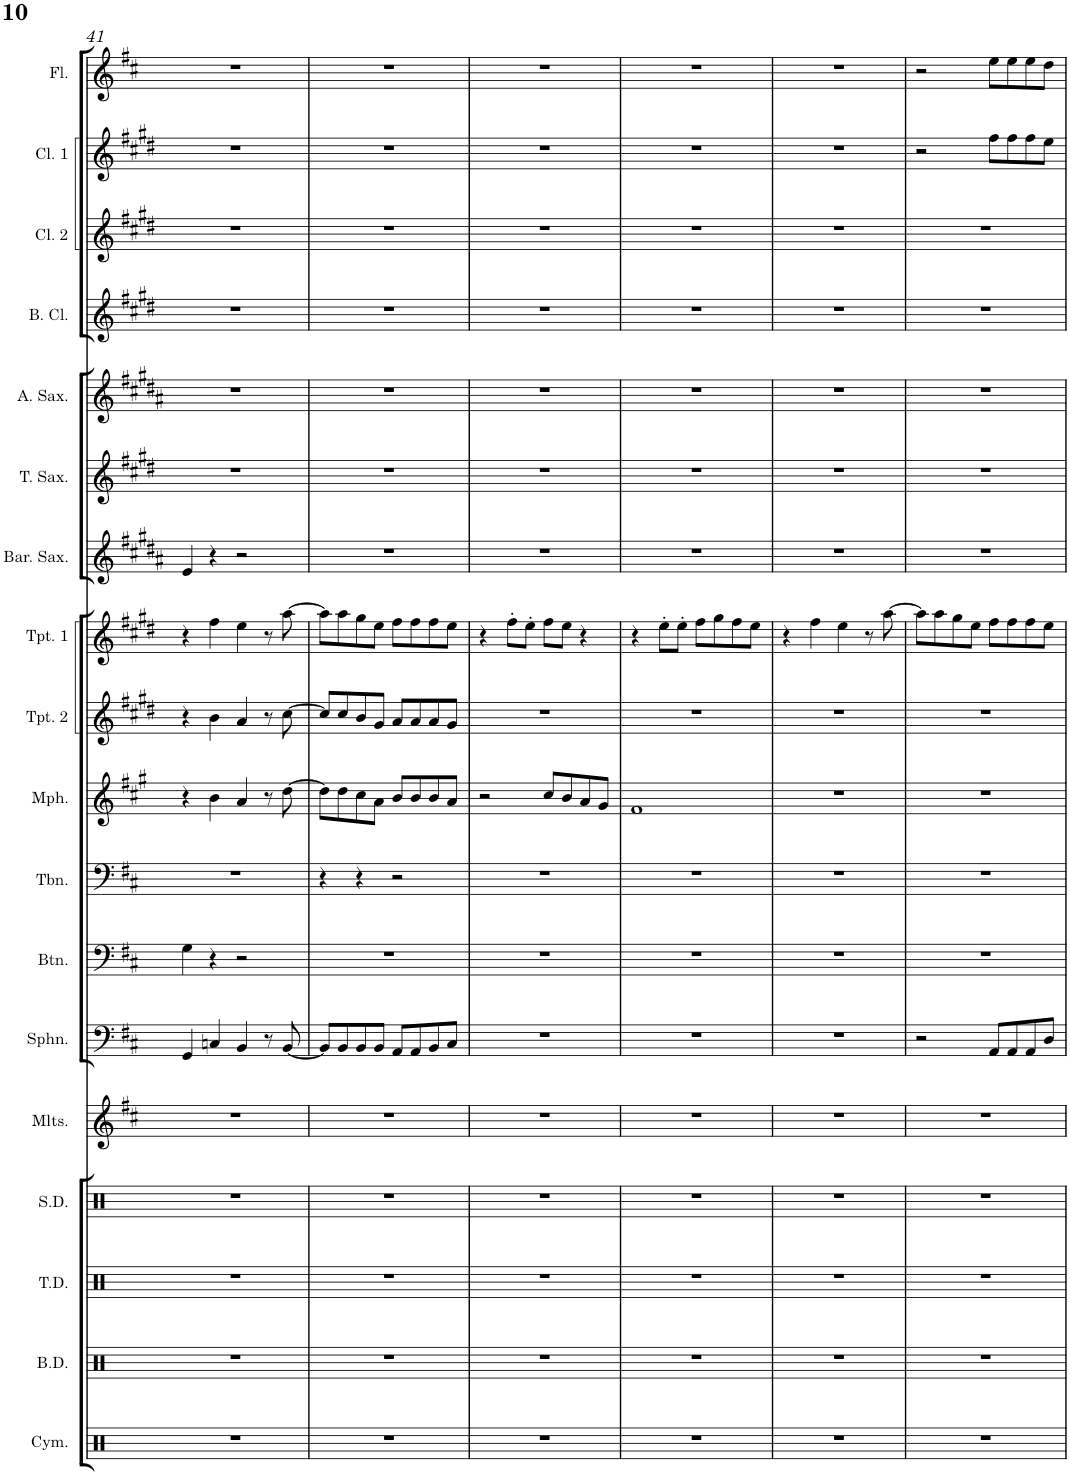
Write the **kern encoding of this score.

**kern	**kern	**kern	**kern	**kern	**kern	**kern	**kern	**kern	**kern	**kern	**kern	**kern	**kern	**kern	**kern	**kern	**kern
*part18	*part17	*part16	*part15	*part14	*part13	*part12	*part11	*part10	*part9	*part8	*part7	*part6	*part5	*part4	*part3	*part2	*part1
*staff18	*staff17	*staff16	*staff15	*staff14	*staff13	*staff12	*staff11	*staff10	*staff9	*staff8	*staff7	*staff6	*staff5	*staff4	*staff3	*staff2	*staff1
*I"Cymbals	*I"Bass Drums	*I"Tenor Drums	*I"Snare Drum	*I"Mallets	*I"Sousaphone	*I"Baritone	*I"Trombone	*I"Mellophone	*I"Trumpet 2	*I"Trumpet 1	*I"Baritone Sax	*I"Tenor Sax	*I"Alto Sax	*I"Bass Clarinet	*I"Clarinet 2	*I"Clarinet 1	*I"Flute
*I'Cym.	*I'B.D.	*I'T.D.	*I'S.D.	*I'Mlts.	*I'Sphn.	*I'Btn.	*I'Tbn.	*I'Mph.	*I'Tpt. 2	*I'Tpt. 1	*I'Bar. Sax.	*I'T. Sax.	*I'A. Sax.	*I'B. Cl.	*I'Cl. 2	*I'Cl. 1	*I'Fl.
!!LO:PB:g=z
*clefX	*clefX	*clefX	*clefX	*clefG2	*clefF4	*clefF4	*clefF4	*clefG2	*clefG2	*clefG2	*clefG2	*clefG2	*clefG2	*clefG2	*clefG2	*clefG2	*clefG2
*	*	*	*	*Trd-7c-12	*	*Trd4c7	*	*Trd4c7	*Trd1c2	*Trd1c2	*Trd12c21	*Trd8c14	*Trd5c9	*Trd8c14	*Trd1c2	*Trd1c2	*
*k[]	*k[]	*k[]	*k[]	*k[f#c#]	*k[f#c#]	*k[f#c#]	*k[f#c#]	*k[f#c#g#]	*k[f#c#g#d#]	*k[f#c#g#d#]	*k[f#c#g#d#a#]	*k[f#c#g#d#]	*k[f#c#g#d#a#]	*k[f#c#g#d#]	*k[f#c#g#d#]	*k[f#c#g#d#]	*k[f#c#]
*M4/4	*M4/4	*M4/4	*M4/4	*M4/4	*M4/4	*M4/4	*M4/4	*M4/4	*M4/4	*M4/4	*M4/4	*M4/4	*M4/4	*M4/4	*M4/4	*M4/4	*M4/4
=41	=41	=41	=41	=41	=41	=41	=41	=41	=41	=41	=41	=41	=41	=41	=41	=41	=41
1r	1r	1r	1r	1r	4GG/	4G\	1r	4r	4r	4r	4e/	1r	1r	1r	1r	1r	1r
.	.	.	.	.	4Cn/	4r	.	4b\	4b\	4ff#\	4r	.	.	.	.	.	.
.	.	.	.	.	4BB/	2r	.	4a/	4a/	4ee\	2r	.	.	.	.	.	.
.	.	.	.	.	8r	.	.	8r	8r	8r	.	.	.	.	.	.	.
.	.	.	.	.	[8BB/	.	.	[8dd\	[8cc#\	[8aa\	.	.	.	.	.	.	.
=42	=42	=42	=42	=42	=42	=42	=42	=42	=42	=42	=42	=42	=42	=42	=42	=42	=42
1r	1r	1r	1r	1r	8BB/L]	1r	4r	8dd\L]	8cc#/L]	8aa\L]	1r	1r	1r	1r	1r	1r	1r
.	.	.	.	.	8BB/	.	.	8dd\	8cc#/	8aa\	.	.	.	.	.	.	.
.	.	.	.	.	8BB/	.	4r	8cc#\	8b/	8gg#\	.	.	.	.	.	.	.
.	.	.	.	.	8BB/J	.	.	8a\J	8g#/J	8ee\J	.	.	.	.	.	.	.
.	.	.	.	.	8AA/L	.	2r	8b/L	8a/L	8ff#\L	.	.	.	.	.	.	.
.	.	.	.	.	8AA/	.	.	8b/	8a/	8ff#\	.	.	.	.	.	.	.
.	.	.	.	.	8BB/	.	.	8b/	8a/	8ff#\	.	.	.	.	.	.	.
.	.	.	.	.	8C#/J	.	.	8a/J	8g#/J	8ee\J	.	.	.	.	.	.	.
=43	=43	=43	=43	=43	=43	=43	=43	=43	=43	=43	=43	=43	=43	=43	=43	=43	=43
1r	1r	1r	1r	1r	1r	1r	1r	2r	1r	4r	1r	1r	1r	1r	1r	1r	1r
.	.	.	.	.	.	.	.	.	.	8ff#'\L	.	.	.	.	.	.	.
.	.	.	.	.	.	.	.	.	.	8ee'\J	.	.	.	.	.	.	.
.	.	.	.	.	.	.	.	8cc#/L	.	8ff#\L	.	.	.	.	.	.	.
.	.	.	.	.	.	.	.	8b/	.	8ee\J	.	.	.	.	.	.	.
.	.	.	.	.	.	.	.	8a/	.	4r	.	.	.	.	.	.	.
.	.	.	.	.	.	.	.	8g#/J	.	.	.	.	.	.	.	.	.
=44	=44	=44	=44	=44	=44	=44	=44	=44	=44	=44	=44	=44	=44	=44	=44	=44	=44
1r	1r	1r	1r	1r	1r	1r	1r	1f#	1r	4r	1r	1r	1r	1r	1r	1r	1r
.	.	.	.	.	.	.	.	.	.	8ee'\L	.	.	.	.	.	.	.
.	.	.	.	.	.	.	.	.	.	8ee'\J	.	.	.	.	.	.	.
.	.	.	.	.	.	.	.	.	.	8ff#\L	.	.	.	.	.	.	.
.	.	.	.	.	.	.	.	.	.	8gg#\	.	.	.	.	.	.	.
.	.	.	.	.	.	.	.	.	.	8ff#\	.	.	.	.	.	.	.
.	.	.	.	.	.	.	.	.	.	8ee\J	.	.	.	.	.	.	.
=45	=45	=45	=45	=45	=45	=45	=45	=45	=45	=45	=45	=45	=45	=45	=45	=45	=45
1r	1r	1r	1r	1r	1r	1r	1r	1r	1r	4r	1r	1r	1r	1r	1r	1r	1r
.	.	.	.	.	.	.	.	.	.	4ff#\	.	.	.	.	.	.	.
.	.	.	.	.	.	.	.	.	.	4ee\	.	.	.	.	.	.	.
.	.	.	.	.	.	.	.	.	.	8r	.	.	.	.	.	.	.
.	.	.	.	.	.	.	.	.	.	[8aa\	.	.	.	.	.	.	.
=46	=46	=46	=46	=46	=46	=46	=46	=46	=46	=46	=46	=46	=46	=46	=46	=46	=46
1r	1r	1r	1r	1r	2r	1r	1r	1r	1r	8aa\L]	1r	1r	1r	1r	1r	2r	2r
.	.	.	.	.	.	.	.	.	.	8aa\	.	.	.	.	.	.	.
.	.	.	.	.	.	.	.	.	.	8gg#\	.	.	.	.	.	.	.
.	.	.	.	.	.	.	.	.	.	8ee\J	.	.	.	.	.	.	.
.	.	.	.	.	8AA/L	.	.	.	.	8ff#\L	.	.	.	.	.	8ff#\L	8ee\L
.	.	.	.	.	8AA/	.	.	.	.	8ff#\	.	.	.	.	.	8ff#\	8ee\
.	.	.	.	.	8AA/	.	.	.	.	8ff#\	.	.	.	.	.	8ff#\	8ee\
.	.	.	.	.	8D/J	.	.	.	.	8ee\J	.	.	.	.	.	8ee\J	8dd\J
=	=	=	=	=	=	=	=	=	=	=	=	=	=	=	=	=	=
*-	*-	*-	*-	*-	*-	*-	*-	*-	*-	*-	*-	*-	*-	*-	*-	*-	*-
